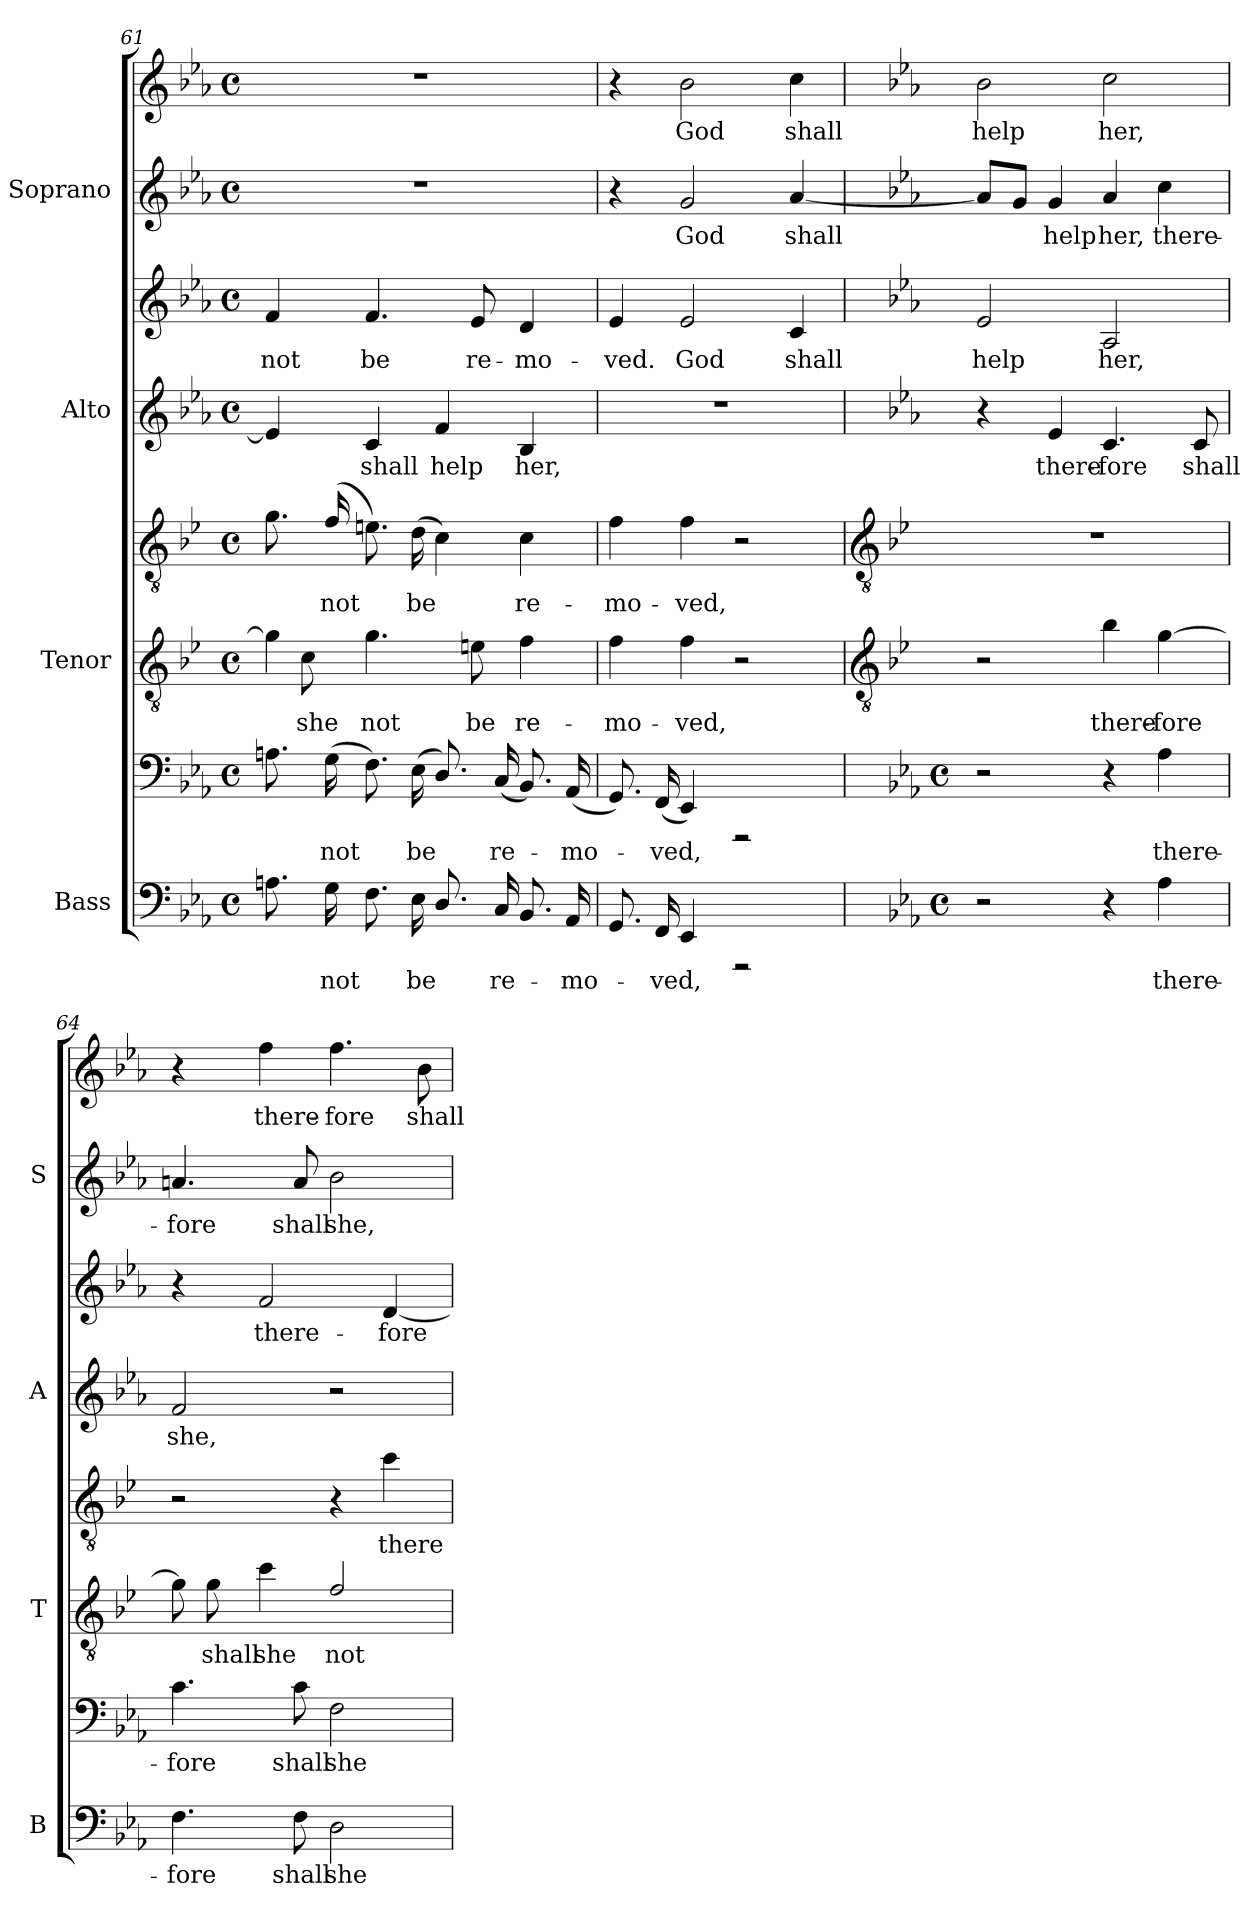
**kern	**text	**kern	**text	**kern	**text	**kern	**text	**kern	**text	**kern	**text	**kern	**text	**kern	**text
*part4	*part4	*part4	*part4	*part3	*part3	*part3	*part3	*part2	*part2	*part2	*part2	*part1	*part1	*part1	*part1
*staff8	*staff8	*staff7	*staff7	*staff6	*staff6	*staff5	*staff5	*staff4	*staff4	*staff3	*staff3	*staff2	*staff2	*staff1	*staff1
*I"Bass	*	*	*	*I"Tenor	*	*	*	*I"Alto	*	*	*	*I"Soprano	*	*	*
*I'B	*	*	*	*I'T	*	*	*	*I'A	*	*	*	*I'S	*	*	*
*clefF4	*	*clefF4	*	*clefGv2	*	*clefGv2	*	*clefG2	*	*clefG2	*	*clefG2	*	*clefG2	*
*	*	*	*	*ITrd4c7	*	*ITrd4c7	*	*	*	*	*	*	*	*	*
*k[b-e-a-]	*	*k[b-e-a-]	*	*k[b-e-a-]	*	*k[b-e-a-]	*	*k[b-e-a-]	*	*k[b-e-a-]	*	*k[b-e-a-]	*	*k[b-e-a-]	*
*E-:	*	*E-:	*	*E-:	*	*E-:	*	*E-:	*	*E-:	*	*E-:	*	*E-:	*
*M4/4	*	*M4/4	*	*M4/4	*	*M4/4	*	*M4/4	*	*M4/4	*	*M4/4	*	*M4/4	*
*met(c)	*	*met(c)	*	*met(c)	*	*met(c)	*	*met(c)	*	*met(c)	*	*met(c)	*	*met(c)	*
=61	=61	=61	=61	=61	=61	=61	=61	=61	=61	=61	=61	=61	=61	=61	=61
!	!	!	!	!	!	!	!	!	!	!	!LO:LY:b	!	!	!	!
8.An	.	8.An	.	8cJ]	.	8.c	.	4e-]	.	4f	not	1r	.	1r	.
!	!	!	!	!	!LO:LY:b	!	!	!	!	!	!	!	!	!	!
.	.	.	.	8F	-she	.	.	.	.	.	.	.	.	.	.
!	!LO:LY:b	!	!LO:LY:b	!	!	!	!LO:LY:b	!	!	!	!	!	!	!	!
16GLL	not	(>16GLL	not	.	.	(<16B-/LL	not	.	.	.	.	.	.	.	.
!	!	!	!	!	!LO:LY:b	!	!	!	!LO:LY:b	!	!LO:LY:b	!	!	!	!
8.FJ	.	8.FJ)	.	4.c	not	8.AnJ)	.	4c	-shall	4.f	be	.	.	.	.
!	!LO:LY:b	!	!LO:LY:b	!	!	!	!LO:LY:b	!	!	!	!	!	!	!	!
16E-LL	be	(>16E-LL	be	.	.	(<16GLL	be	.	.	.	.	.	.	.	.
!	!	!	!	!	!	!	!	!	!LO:LY:b	!	!	!	!	!	!
8.D/J	.	8.D/J)	.	.	.	4F)	.	4f	help	.	.	.	.	.	.
!	!	!	!	!	!LO:LY:b	!	!	!	!	!	!LO:LY:b	!	!	!	!
.	.	.	.	8An	be	.	.	.	.	8e-	re-	.	.	.	.
!	!LO:LY:b	!	!LO:LY:b	!	!	!	!	!	!	!	!	!	!	!	!
16CLL	re-	(<16CLL	re-	.	.	.	.	.	.	.	.	.	.	.	.
!	!	!	!	!	!LO:LY:b	!	!LO:LY:b	!	!LO:LY:b	!	!LO:LY:b	!	!	!	!
8.BB-J	.	8.BB-J)	.	4B-	re-	4F	re-	4B-	her,	4d	-mo-	.	.	.	.
!	!LO:LY:b	!	!LO:LY:b	!	!	!	!	!	!	!	!	!	!	!	!
16AA-	mo-	(<16AA-	mo-	.	.	.	.	.	.	.	.	.	.	.	.
=62	=62	=62	=62	=62	=62	=62	=62	=62	=62	=62	=62	=62	=62	=62	=62
!	!	!	!	!	!LO:LY:b	!	!LO:LY:b	!	!	!	!LO:LY:b	!	!	!	!
8.GG	.	8.GG)	.	4B-	mo-	4B-	-mo-	1r	.	4e-	ved.	4r	.	4r	.
!	!LO:LY:b	!	!LO:LY:b	!	!	!	!	!	!	!	!	!	!	!	!
16FFLL	ved,	(<16FFLL	ved,	.	.	.	.	.	.	.	.	.	.	.	.
!	!	!	!	!	!LO:LY:b	!	!LO:LY:b	!	!	!	!LO:LY:b	!	!LO:LY:b	!	!LO:LY:b
4EE-	.	4EE-)	.	4B-	-ved,	4B-	-ved,	.	.	2e-	God	2g	God	2b-	God
2rFFF	.	2rFFF	.	2r	.	2r	.	.	.	.	.	.	.	.	.
!	!	!	!	!	!	!	!	!	!	!	!LO:LY:b	!	!LO:LY:b	!	!LO:LY:b
.	.	.	.	.	.	.	.	.	.	4c	shall	[4a-	shall	4cc	shall
!!LO:LB:g=z
=63	=63	=63	=63	=63	=63	=63	=63	=63	=63	=63	=63	=63	=63	=63	=63
*	*	*	*	*clefGv2	*	*clefGv2	*	*	*	*	*	*	*	*	*
*k[b-e-a-]	*	*k[b-e-a-]	*	*	*	*	*	*	*	*	*	*	*	*	*
*E-:	*	*E-:	*	*	*	*	*	*	*	*	*	*	*	*	*
*M4/4	*	*M4/4	*	*	*	*	*	*	*	*	*	*	*	*	*
*met(c)	*	*met(c)	*	*	*	*	*	*	*	*	*	*	*	*	*
!	!	!	!	!	!	!	!	!	!	!	!LO:LY:b	!	!	!	!LO:LY:b
2r	.	2r	.	2r	.	1r	.	4r	.	2e-	help	8a-L]	.	2b-	help
.	.	.	.	.	.	.	.	.	.	.	.	8gJ	.	.	.
!	!	!	!	!	!	!	!	!	!LO:LY:b	!	!	!	!LO:LY:b	!	!
.	.	.	.	.	.	.	.	4e-	there-	.	.	4g	help	.	.
!	!	!	!	!	!LO:LY:b	!	!	!	!LO:LY:b	!	!LO:LY:b	!	!LO:LY:b	!	!LO:LY:b
4r	.	4r	.	4e-	there-	.	.	4.c	-fore	2A-	her,	4a-	her,	2cc	her,
!	!LO:LY:b	!	!LO:LY:b	!	!LO:LY:b	!	!	!	!	!	!	!	!LO:LY:b	!	!
4A-	-there-	4A-	there-	[4c	-fore	.	.	.	.	.	.	4cc	there-	.	.
!	!	!	!	!	!	!	!	!	!LO:LY:b	!	!	!	!	!	!
.	.	.	.	.	.	.	.	8c	shall	.	.	.	.	.	.
=64	=64	=64	=64	=64	=64	=64	=64	=64	=64	=64	=64	=64	=64	=64	=64
!	!LO:LY:b	!	!LO:LY:b	!	!	!	!	!	!LO:LY:b	!	!	!	!LO:LY:b	!	!
4.F	fore	4.c	-fore	8c]	.	2r	.	2f	she,	4r	.	4.an	fore	4r	.
!	!	!	!	!	!LO:LY:b	!	!	!	!	!	!	!	!	!	!
.	.	.	.	8c	-shall	.	.	.	.	.	.	.	.	.	.
!	!	!	!	!	!LO:LY:b	!	!	!	!	!	!LO:LY:b	!	!	!	!LO:LY:b
.	.	.	.	4f	she	.	.	.	.	2f	there-	.	.	4ff	-there-
!	!LO:LY:b	!	!LO:LY:b	!	!	!	!	!	!	!	!	!	!LO:LY:b	!	!
8F	shall	8c	shall	.	.	.	.	.	.	.	.	8a	shall	.	.
!	!LO:LY:b	!	!LO:LY:b	!	!LO:LY:b	!	!	!	!	!	!	!	!LO:LY:b	!	!LO:LY:b
2D	she	2F	she	2B-/	not	4r	.	2r	.	.	.	2b-	she,	4.ff	-fore
!	!	!	!	!	!	!	!LO:LY:b	!	!	!	!LO:LY:b	!	!	!	!
.	.	.	.	.	.	4f	there-	.	.	[4d	-fore	.	.	.	.
!	!	!	!	!	!	!	!	!	!	!	!	!	!	!	!LO:LY:b
.	.	.	.	.	.	.	.	.	.	.	.	.	.	8b-	shall
=	=	=	=	=	=	=	=	=	=	=	=	=	=	=	=
*-	*-	*-	*-	*-	*-	*-	*-	*-	*-	*-	*-	*-	*-	*-	*-
